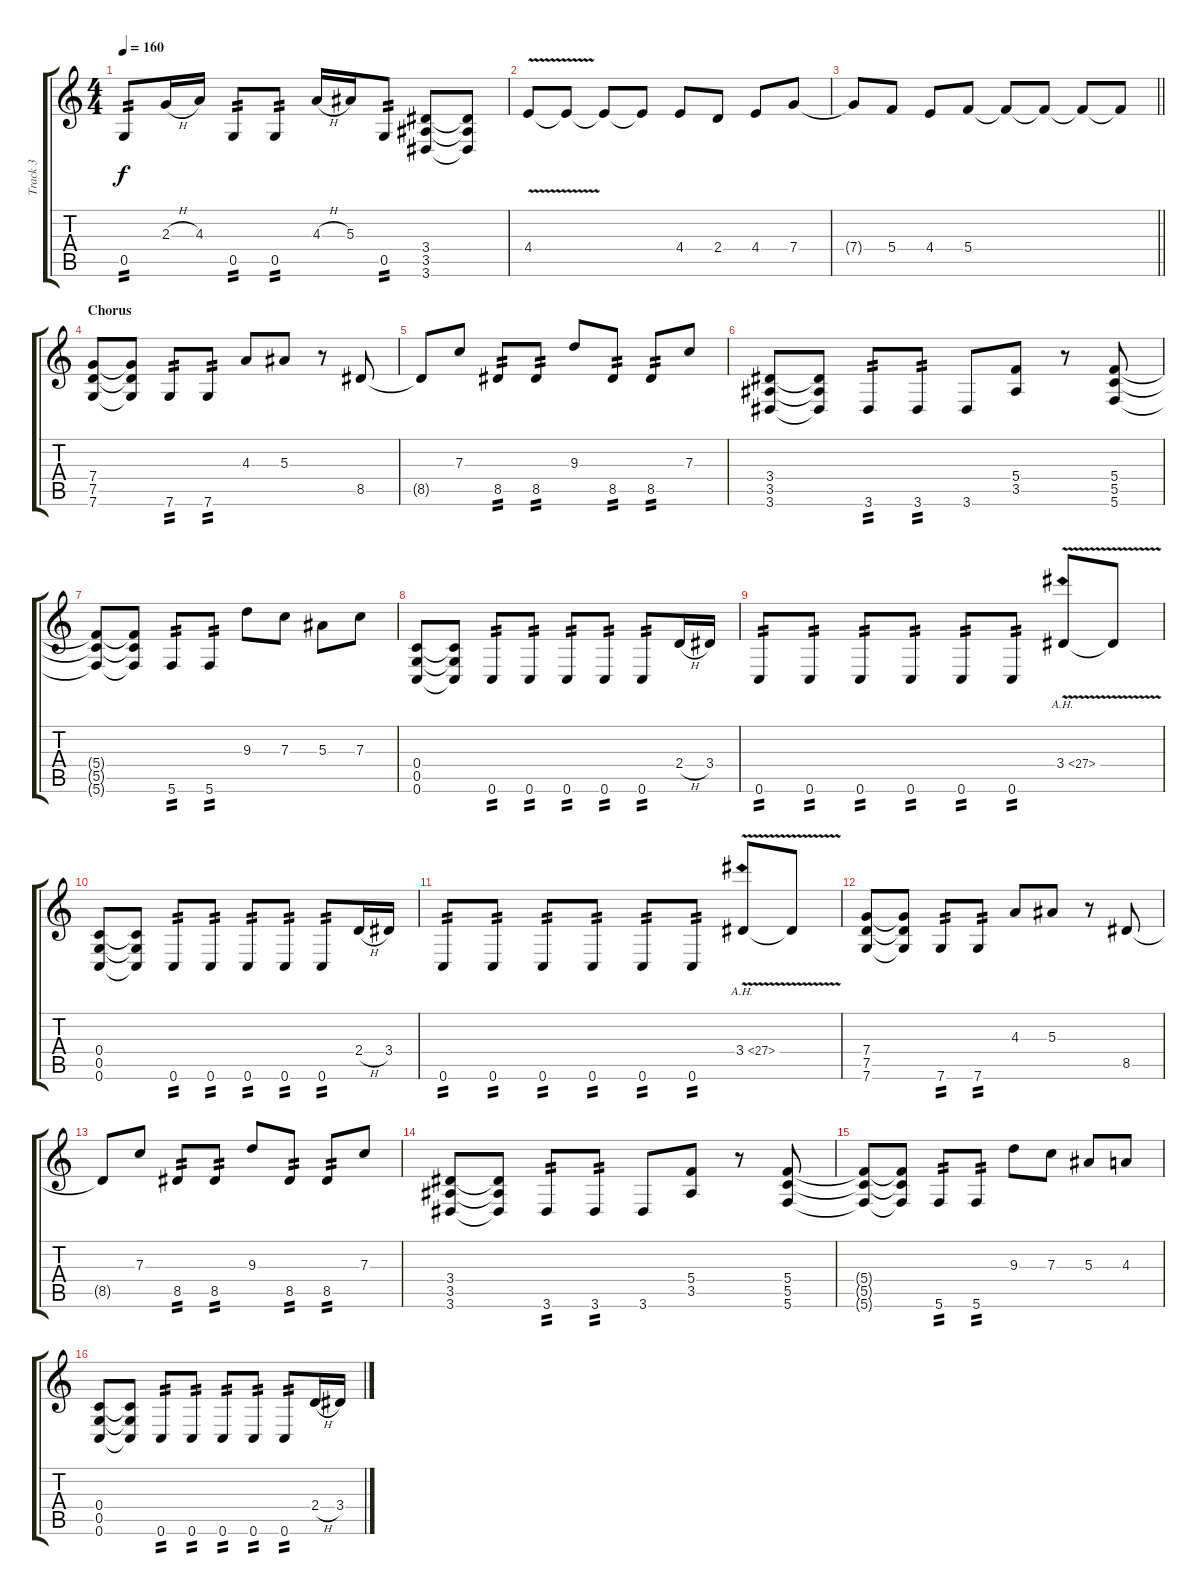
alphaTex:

\track ("Track 3" "Track 3") {instrument overdrivenguitar}
\staff {score tabs}
\tuning (D4 A3 F3 C3 G2 C2) {hide}
\ts (4 4)
\tempo 160
\clef g2
\ks c
0.5.8{tp 2 dy f} 2.3{h}.16 4.3.16 0.5.8{tp 2} 0.5.8{tp 2} 4.3{h}.16 5.3.16 0.5.8{tp 2} (3.4 3.5 3.6).8 (3.4{t} 3.5{t} 3.6{t}).8 |
4.4{v}.8 4.4{t}.8 4.4{t}.8 4.4{t}.8 4.4.8 2.4.8 4.4.8 7.4.8 |
\barLineRight lightlight
7.4{t}.8 5.4.8 4.4.8 5.4.8 5.4{t}.8 5.4{t}.8 5.4{t}.8 5.4{t}.8 |
\section ("" "Chorus")
(7.4 7.5 7.6).8 (7.4{t} 7.5{t} 7.6{t}).8 7.6.8{tp 2} 7.6.8{tp 2} 4.3.8 5.3.8 r.8 8.5.8 |
8.5{t}.8 7.3.8 8.5.8{tp 2} 8.5.8{tp 2} 9.3.8 8.5.8{tp 2} 8.5.8{tp 2} 7.3.8 |
(3.4 3.5 3.6).8 (3.4{t} 3.5{t} 3.6{t}).8 3.6.8{tp 2} 3.6.8{tp 2} 3.6.8 (5.4 3.5).8 r.8 (5.4 5.5 5.6).8 |
(5.4{t} 5.5{t} 5.6{t}).8 (5.4{t} 5.5{t} 5.6{t}).8 5.6.8{tp 2} 5.6.8{tp 2} 9.3.8 7.3.8 5.3.8 7.3.8 |
(0.4 0.5 0.6).8 (0.4{t} 0.5{t} 0.6{t}).8 0.6.8{tp 2} 0.6.8{tp 2} 0.6.8{tp 2} 0.6.8{tp 2} 0.6.8{tp 2} 2.4{h}.16 3.4.16 |
0.6.8{tp 2} 0.6.8{tp 2} 0.6.8{tp 2} 0.6.8{tp 2} 0.6.8{tp 2} 0.6.8{tp 2} 3.4{ah 24 v}.8 3.4{t}.8 |
(0.4 0.5 0.6).8 (0.4{t} 0.5{t} 0.6{t}).8 0.6.8{tp 2} 0.6.8{tp 2} 0.6.8{tp 2} 0.6.8{tp 2} 0.6.8{tp 2} 2.4{h}.16 3.4.16 |
0.6.8{tp 2} 0.6.8{tp 2} 0.6.8{tp 2} 0.6.8{tp 2} 0.6.8{tp 2} 0.6.8{tp 2} 3.4{ah 24 v}.8 3.4{t}.8 |
(7.4 7.5 7.6).8 (7.4{t} 7.5{t} 7.6{t}).8 7.6.8{tp 2} 7.6.8{tp 2} 4.3.8 5.3.8 r.8 8.5.8 |
8.5{t}.8 7.3.8 8.5.8{tp 2} 8.5.8{tp 2} 9.3.8 8.5.8{tp 2} 8.5.8{tp 2} 7.3.8 |
(3.4 3.5 3.6).8 (3.4{t} 3.5{t} 3.6{t}).8 3.6.8{tp 2} 3.6.8{tp 2} 3.6.8 (5.4 3.5).8 r.8 (5.4 5.5 5.6).8 |
(5.4{t} 5.5{t} 5.6{t}).8 (5.4{t} 5.5{t} 5.6{t}).8 5.6.8{tp 2} 5.6.8{tp 2} 9.3.8 7.3.8 5.3.8 4.3.8 |
(0.4 0.5 0.6).8 (0.4{t} 0.5{t} 0.6{t}).8 0.6.8{tp 2} 0.6.8{tp 2} 0.6.8{tp 2} 0.6.8{tp 2} 0.6.8{tp 2} 2.4{h}.16 3.4.16
